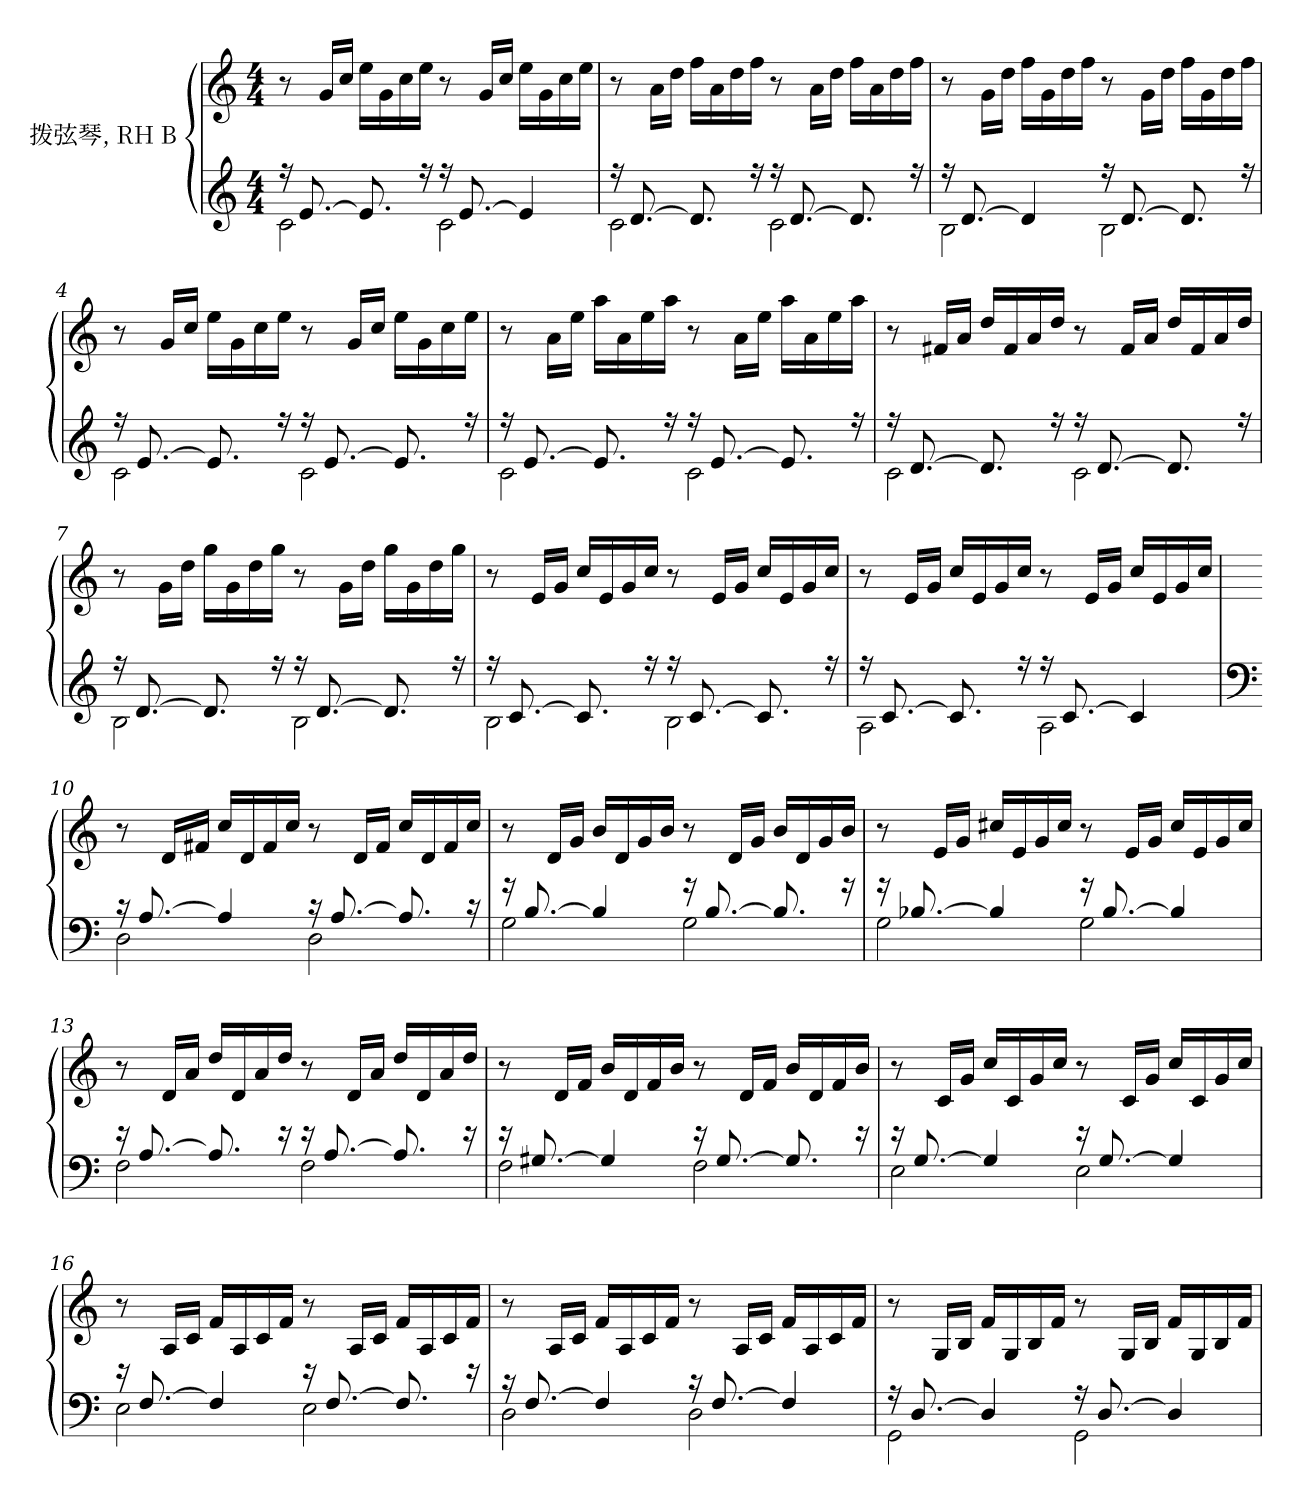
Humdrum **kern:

**kern	**kern
*part1	*part1
*staff2	*staff1
*I"拨弦琴, RH B	*
*clefG2	*clefG2
*k[]	*k[]
*M4/4	*M4/4
*MM72	*MM72
=1	=1
*^	*
16r	2c\	8r
[8.e/	.	.
.	.	16g/LL
.	.	16cc/JJ
8.e/]	.	16ee\LL
.	.	16g\
.	.	16cc\
16r	.	16ee\JJ
16r	2c\	8r
[8.e/	.	.
.	.	16g/LL
.	.	16cc/JJ
4e/]	.	16ee\LL
.	.	16g\
.	.	16cc\
.	.	16ee\JJ
=2	=2	=2
16r	2c\	8r
[8.d/	.	.
.	.	16a\LL
.	.	16dd\JJ
8.d/]	.	16ff\LL
.	.	16a\
.	.	16dd\
16r	.	16ff\JJ
16r	2c\	8r
[8.d/	.	.
.	.	16a\LL
.	.	16dd\JJ
8.d/]	.	16ff\LL
.	.	16a\
.	.	16dd\
16r	.	16ff\JJ
=3	=3	=3
16r	2B\	8r
[8.d/	.	.
.	.	16g\LL
.	.	16dd\JJ
4d/]	.	16ff\LL
.	.	16g\
.	.	16dd\
.	.	16ff\JJ
16r	2B\	8r
[8.d/	.	.
.	.	16g\LL
.	.	16dd\JJ
8.d/]	.	16ff\LL
.	.	16g\
.	.	16dd\
16r	.	16ff\JJ
!!LO:LB:g=z
=4	=4	=4
16r	2c\	8r
[8.e/	.	.
.	.	16g/LL
.	.	16cc/JJ
8.e/]	.	16ee\LL
.	.	16g\
.	.	16cc\
16r	.	16ee\JJ
16r	2c\	8r
[8.e/	.	.
.	.	16g/LL
.	.	16cc/JJ
8.e/]	.	16ee\LL
.	.	16g\
.	.	16cc\
16r	.	16ee\JJ
=5	=5	=5
16r	2c\	8r
[8.e/	.	.
.	.	16a\LL
.	.	16ee\JJ
8.e/]	.	16aa\LL
.	.	16a\
.	.	16ee\
16r	.	16aa\JJ
16r	2c\	8r
[8.e/	.	.
.	.	16a\LL
.	.	16ee\JJ
8.e/]	.	16aa\LL
.	.	16a\
.	.	16ee\
16r	.	16aa\JJ
=6	=6	=6
16r	2c\	8r
[8.d/	.	.
.	.	16f#X/LL
.	.	16a/JJ
8.d/]	.	16dd/LL
.	.	16f#/
.	.	16a/
16r	.	16dd/JJ
16r	2c\	8r
[8.d/	.	.
.	.	16f#/LL
.	.	16a/JJ
8.d/]	.	16dd/LL
.	.	16f#/
.	.	16a/
16r	.	16dd/JJ
!!LO:LB:g=z
=7	=7	=7
16r	2B\	8r
[8.d/	.	.
.	.	16g\LL
.	.	16dd\JJ
8.d/]	.	16gg\LL
.	.	16g\
.	.	16dd\
16r	.	16gg\JJ
16r	2B\	8r
[8.d/	.	.
.	.	16g\LL
.	.	16dd\JJ
8.d/]	.	16gg\LL
.	.	16g\
.	.	16dd\
16r	.	16gg\JJ
=8	=8	=8
16r	2B\	8r
[8.c/	.	.
.	.	16e/LL
.	.	16g/JJ
8.c/]	.	16cc/LL
.	.	16e/
.	.	16g/
16r	.	16cc/JJ
16r	2B\	8r
[8.c/	.	.
.	.	16e/LL
.	.	16g/JJ
8.c/]	.	16cc/LL
.	.	16e/
.	.	16g/
16r	.	16cc/JJ
=9	=9	=9
16r	2A\	8r
[8.c/	.	.
.	.	16e/LL
.	.	16g/JJ
8.c/]	.	16cc/LL
.	.	16e/
.	.	16g/
16r	.	16cc/JJ
16r	2A\	8r
[8.c/	.	.
.	.	16e/LL
.	.	16g/JJ
4c/]	.	16cc/LL
.	.	16e/
.	.	16g/
.	.	16cc/JJ
!!LO:LB:g=z
=10	=10	=10
*clefF4	*	*
16r	2D\	8r
[8.A/	.	.
.	.	16d/LL
.	.	16f#X/JJ
4A/]	.	16cc/LL
.	.	16d/
.	.	16f#/
.	.	16cc/JJ
16r	2D\	8r
[8.A/	.	.
.	.	16d/LL
.	.	16f#/JJ
8.A/]	.	16cc/LL
.	.	16d/
.	.	16f#/
16r	.	16cc/JJ
=11	=11	=11
16r	2G\	8r
[8.B/	.	.
.	.	16d/LL
.	.	16g/JJ
4B/]	.	16b/LL
.	.	16d/
.	.	16g/
.	.	16b/JJ
16r	2G\	8r
[8.B/	.	.
.	.	16d/LL
.	.	16g/JJ
8.B/]	.	16b/LL
.	.	16d/
.	.	16g/
16r	.	16b/JJ
=12	=12	=12
16r	2G\	8r
[8.B-X/	.	.
.	.	16e/LL
.	.	16g/JJ
4B-/]	.	16cc#X/LL
.	.	16e/
.	.	16g/
.	.	16cc#/JJ
16r	2G\	8r
[8.B-/	.	.
.	.	16e/LL
.	.	16g/JJ
4B-/]	.	16cc#/LL
.	.	16e/
.	.	16g/
.	.	16cc#/JJ
!!LO:LB:g=z
=13	=13	=13
16r	2F\	8r
[8.A/	.	.
.	.	16d/LL
.	.	16a/JJ
8.A/]	.	16dd/LL
.	.	16d/
.	.	16a/
16r	.	16dd/JJ
16r	2F\	8r
[8.A/	.	.
.	.	16d/LL
.	.	16a/JJ
8.A/]	.	16dd/LL
.	.	16d/
.	.	16a/
16r	.	16dd/JJ
=14	=14	=14
16r	2F\	8r
[8.G#X/	.	.
.	.	16d/LL
.	.	16f/JJ
4G#/]	.	16b/LL
.	.	16d/
.	.	16f/
.	.	16b/JJ
16r	2F\	8r
[8.G#/	.	.
.	.	16d/LL
.	.	16f/JJ
8.G#/]	.	16b/LL
.	.	16d/
.	.	16f/
16r	.	16b/JJ
=15	=15	=15
16r	2E\	8r
[8.G/	.	.
.	.	16c/LL
.	.	16g/JJ
4G/]	.	16cc/LL
.	.	16c/
.	.	16g/
.	.	16cc/JJ
16r	2E\	8r
[8.G/	.	.
.	.	16c/LL
.	.	16g/JJ
4G/]	.	16cc/LL
.	.	16c/
.	.	16g/
.	.	16cc/JJ
!!LO:LB:g=z
=16	=16	=16
16r	2E\	8r
[8.F/	.	.
.	.	16A/LL
.	.	16c/JJ
4F/]	.	16f/LL
.	.	16A/
.	.	16c/
.	.	16f/JJ
16r	2E\	8r
[8.F/	.	.
.	.	16A/LL
.	.	16c/JJ
8.F/]	.	16f/LL
.	.	16A/
.	.	16c/
16r	.	16f/JJ
=17	=17	=17
16r	2D\	8r
[8.F/	.	.
.	.	16A/LL
.	.	16c/JJ
4F/]	.	16f/LL
.	.	16A/
.	.	16c/
.	.	16f/JJ
16r	2D\	8r
[8.F/	.	.
.	.	16A/LL
.	.	16c/JJ
4F/]	.	16f/LL
.	.	16A/
.	.	16c/
.	.	16f/JJ
!!LO:PB:g=z
=18	=18	=18
16r	2GG\	8r
[8.D/	.	.
.	.	16G/LL
.	.	16B/JJ
4D/]	.	16f/LL
.	.	16G/
.	.	16B/
.	.	16f/JJ
16r	2GG\	8r
[8.D/	.	.
.	.	16G/LL
.	.	16B/JJ
4D/]	.	16f/LL
.	.	16G/
.	.	16B/
.	.	16f/JJ
*v	*v	*
=	=
*-	*-
